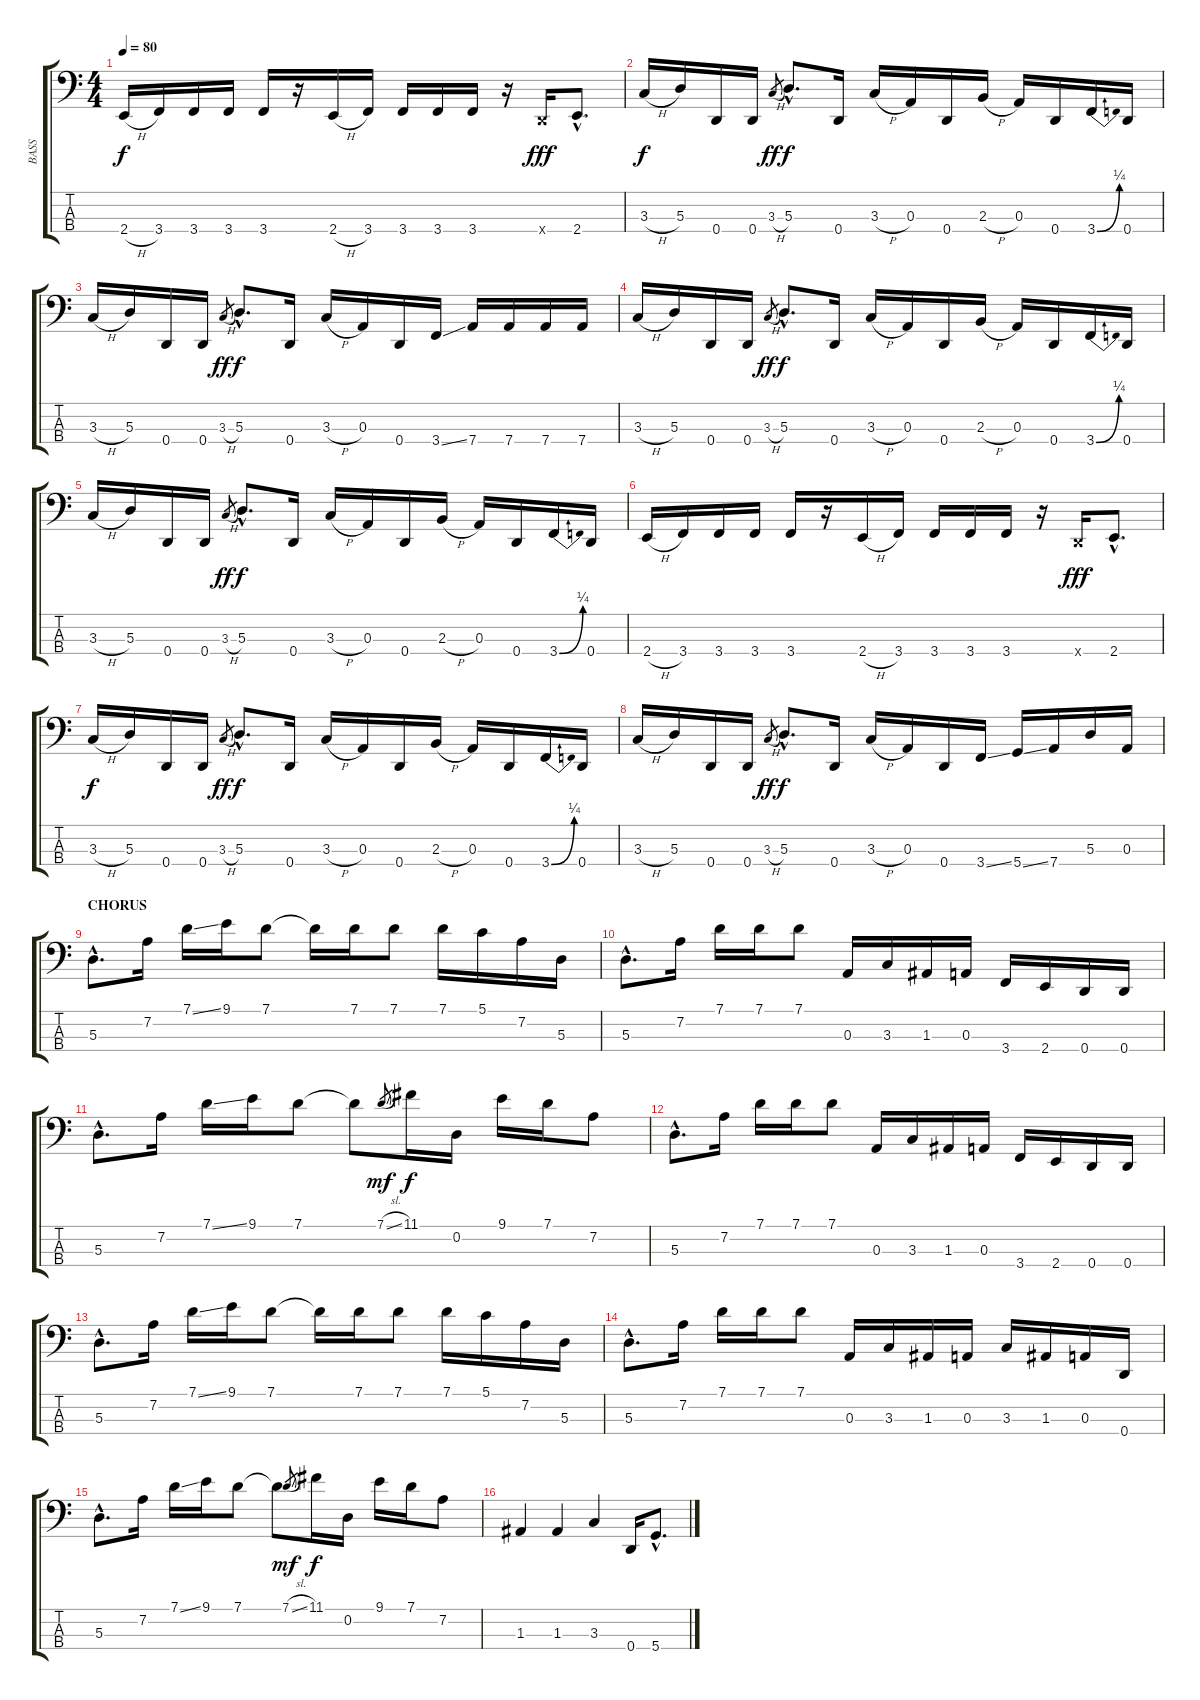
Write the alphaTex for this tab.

\track ("BASS" "BASS") {instrument electricbassfinger}
\staff {score tabs}
\tuning (G2 D2 A1 D1) {hide}
\ts (4 4)
\tempo 80
\clef f4
\ks c
2.4{h}.16{dy f} 3.4.16 3.4.16 3.4.16 3.4.16 r.16 2.4{h}.16 3.4.16 3.4.16 3.4.16 3.4.16 r.16 0.4{x}.16{dy fff} 2.4{hac}.8{d} |
3.3{h}.16{dy f} 5.3.16 0.4.16 0.4.16 3.3{h}.8{gr dy ff} 5.3{hac}.8{d dy f} 0.4.16 3.3{h}.16 0.3.16 0.4.16 2.3{h}.16 0.3.16 0.4.16 3.4{be (bend 0 0 60 1)}.16 0.4.16 |
3.3{h}.16 5.3.16 0.4.16 0.4.16 3.3{h}.8{gr dy ff} 5.3{hac}.8{d dy f} 0.4.16 3.3{h}.16 0.3.16 0.4.16 3.4{ss}.16 7.4.16 7.4.16 7.4.16 7.4.16 |
3.3{h}.16 5.3.16 0.4.16 0.4.16 3.3{h}.8{gr dy ff} 5.3{hac}.8{d dy f} 0.4.16 3.3{h}.16 0.3.16 0.4.16 2.3{h}.16 0.3.16 0.4.16 3.4{be (bend 0 0 60 1)}.16 0.4.16 |
3.3{h}.16 5.3.16 0.4.16 0.4.16 3.3{h}.8{gr dy ff} 5.3{hac}.8{d dy f} 0.4.16 3.3{h}.16 0.3.16 0.4.16 2.3{h}.16 0.3.16 0.4.16 3.4{be (bend 0 0 60 1)}.16 0.4.16 |
2.4{h}.16 3.4.16 3.4.16 3.4.16 3.4.16 r.16 2.4{h}.16 3.4.16 3.4.16 3.4.16 3.4.16 r.16 0.4{x}.16{dy fff} 2.4{hac}.8{d} |
3.3{h}.16{dy f} 5.3.16 0.4.16 0.4.16 3.3{h}.8{gr dy ff} 5.3{hac}.8{d dy f} 0.4.16 3.3{h}.16 0.3.16 0.4.16 2.3{h}.16 0.3.16 0.4.16 3.4{be (bend 0 0 60 1)}.16 0.4.16 |
3.3{h}.16 5.3.16 0.4.16 0.4.16 3.3{h}.8{gr dy ff} 5.3{hac}.8{d dy f} 0.4.16 3.3{h}.16 0.3.16 0.4.16 3.4{ss}.16 5.4{ss}.16 7.4.16 5.3.16 0.3.16 |
\section ("" "CHORUS")
5.3{hac}.8{d} 7.2.16 7.1{ss}.16 9.1.16 7.1.8 7.1{t}.16 7.1.16 7.1.8 7.1.16 5.1.16 7.2.16 5.3.16 |
5.3{hac}.8{d} 7.2.16 7.1.16 7.1.16 7.1.8 0.3.16 3.3.16 1.3.16 0.3.16 3.4.16 2.4.16 0.4.16 0.4.16 |
5.3{hac}.8{d} 7.2.16 7.1{ss}.16 9.1.16 7.1.8 7.1{t}.8 7.1{sl}.8{gr dy mf} 11.1.16{dy f} 0.2.16 9.1.16 7.1.16 7.2.8 |
5.3{hac}.8{d} 7.2.16 7.1.16 7.1.16 7.1.8 0.3.16 3.3.16 1.3.16 0.3.16 3.4.16 2.4.16 0.4.16 0.4.16 |
5.3{hac}.8{d} 7.2.16 7.1{ss}.16 9.1.16 7.1.8 7.1{t}.16 7.1.16 7.1.8 7.1.16 5.1.16 7.2.16 5.3.16 |
5.3{hac}.8{d} 7.2.16 7.1.16 7.1.16 7.1.8 0.3.16 3.3.16 1.3.16 0.3.16 3.3.16 1.3.16 0.3.16 0.4.16 |
5.3{hac}.8{d} 7.2.16 7.1{ss}.16 9.1.16 7.1.8 7.1{t}.8 7.1{sl}.8{gr dy mf} 11.1.16{dy f} 0.2.16 9.1.16 7.1.16 7.2.8 |
1.3.4 1.3.4 3.3.4 0.4.16 5.4{hac}.8{d}
